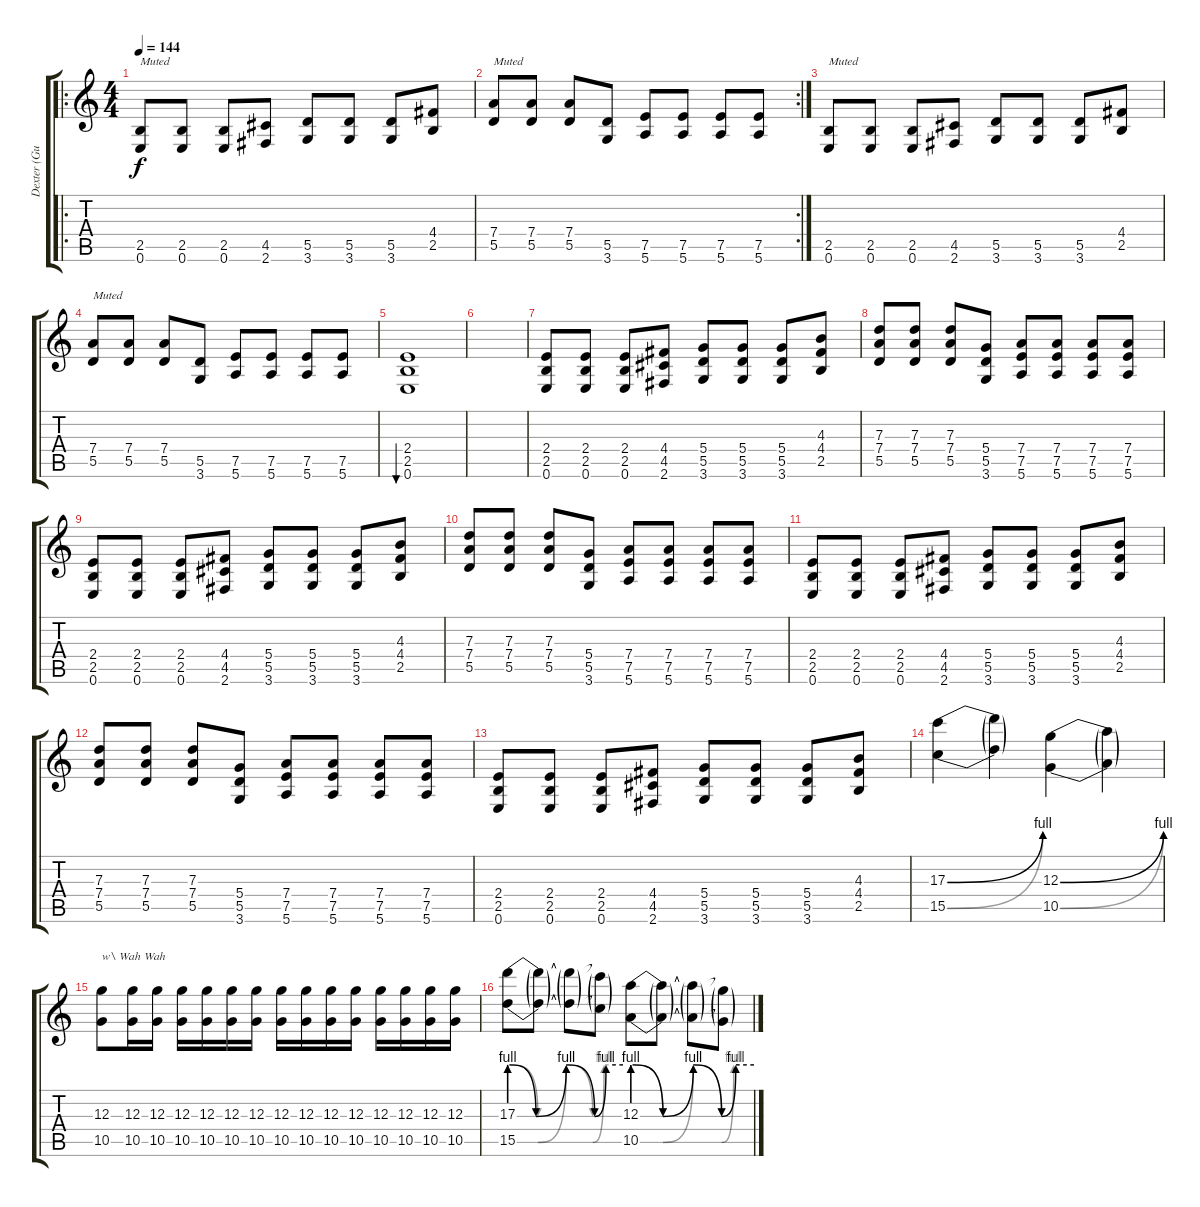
\track ("Dexter (Guitar)" "Dexter (Gu") {instrument distortionguitar}
\staff {score tabs}
\tuning (E4 B3 G3 D3 A2 E2) {hide}
\ro
\ts (4 4)
\tempo 144
\clef g2
\ks c
(2.5 0.6).8{txt "Muted" dy f volume 12 instrument electricguitarmuted} (2.5 0.6).8 (2.5 0.6).8 (4.5 2.6).8 (5.5 3.6).8 (5.5 3.6).8 (5.5 3.6).8 (4.4 2.5).8 |
\rc 2
(7.4 5.5).8{txt "Muted" volume 12 instrument electricguitarmuted} (7.4 5.5).8 (7.4 5.5).8 (5.5 3.6).8 (7.5 5.6).8 (7.5 5.6).8 (7.5 5.6).8 (7.5 5.6).8 |
(2.5 0.6).8{txt "Muted" volume 12 instrument electricguitarmuted} (2.5 0.6).8 (2.5 0.6).8 (4.5 2.6).8 (5.5 3.6).8 (5.5 3.6).8 (5.5 3.6).8 (4.4 2.5).8 |
(7.4 5.5).8{txt "Muted" volume 12 instrument electricguitarmuted} (7.4 5.5).8 (7.4 5.5).8 (5.5 3.6).8 (7.5 5.6).8 (7.5 5.6).8 (7.5 5.6).8 (7.5 5.6).8 |
(2.4 2.5 0.6).1{bu 120 volume 12 instrument electricguitarmuted} |
|
(2.4 2.5 0.6).8{volume 14 instrument distortionguitar} (2.4 2.5 0.6).8 (2.4 2.5 0.6).8 (4.4 4.5 2.6).8 (5.4 5.5 3.6).8 (5.4 5.5 3.6).8 (5.4 5.5 3.6).8 (4.3 4.4 2.5).8 |
(7.3 7.4 5.5).8 (7.3 7.4 5.5).8 (7.3 7.4 5.5).8 (5.4 5.5 3.6).8 (7.4 7.5 5.6).8 (7.4 7.5 5.6).8 (7.4 7.5 5.6).8 (7.4 7.5 5.6).8 |
(2.4 2.5 0.6).8{volume 14 instrument distortionguitar} (2.4 2.5 0.6).8 (2.4 2.5 0.6).8 (4.4 4.5 2.6).8 (5.4 5.5 3.6).8 (5.4 5.5 3.6).8 (5.4 5.5 3.6).8 (4.3 4.4 2.5).8 |
(7.3 7.4 5.5).8 (7.3 7.4 5.5).8 (7.3 7.4 5.5).8 (5.4 5.5 3.6).8 (7.4 7.5 5.6).8 (7.4 7.5 5.6).8 (7.4 7.5 5.6).8 (7.4 7.5 5.6).8 |
(2.4 2.5 0.6).8{volume 14 instrument distortionguitar} (2.4 2.5 0.6).8 (2.4 2.5 0.6).8 (4.4 4.5 2.6).8 (5.4 5.5 3.6).8 (5.4 5.5 3.6).8 (5.4 5.5 3.6).8 (4.3 4.4 2.5).8 |
(7.3 7.4 5.5).8 (7.3 7.4 5.5).8 (7.3 7.4 5.5).8 (5.4 5.5 3.6).8 (7.4 7.5 5.6).8 (7.4 7.5 5.6).8 (7.4 7.5 5.6).8 (7.4 7.5 5.6).8 |
(2.4 2.5 0.6).8{volume 14 instrument distortionguitar} (2.4 2.5 0.6).8 (2.4 2.5 0.6).8 (4.4 4.5 2.6).8 (5.4 5.5 3.6).8 (5.4 5.5 3.6).8 (5.4 5.5 3.6).8 (4.3 4.4 2.5).8 |
(17.3{be (bend 0 0 60 4)} 15.5{be (bend 0 0 60 4)}).4{volume 12 balance 2} (17.3{t} 15.5{t}).4 (12.3{be (bend 0 0 60 4)} 10.5{be (bend 0 0 60 4)}).4{balance 14} (12.3{t} 10.5{t}).4 |
(12.3 10.5).8{txt "w\\ Wah Wah" volume 16 balance 8 instrument distortionguitar} (12.3 10.5).16 (12.3 10.5).16 (12.3 10.5).16 (12.3 10.5).16 (12.3 10.5).16 (12.3 10.5).16 (12.3 10.5).16 (12.3 10.5).16 (12.3 10.5).16 (12.3 10.5).16 (12.3 10.5).16 (12.3 10.5).16 (12.3 10.5).16 (12.3 10.5).16 |
(17.3{be (custom 0 4 14 0 30 4 45 0 51 4 60 4)} 15.5{be (custom 0 4 15 0 30 4 44 0 50 4 60 4)}).8 (17.3{t} 15.5{t}).8 (17.3{t} 15.5{t}).8 (17.3{t} 15.5{t}).8 (12.3{be (custom 0 4 15 0 30 4 44 0 51 4 60 4)} 10.5{be (custom 0 4 15 0 30 4 44 0 50 4 60 4)}).8 (12.3{t} 10.5{t}).8 (12.3{t} 10.5{t}).8 (12.3{t} 10.5{t}).8
